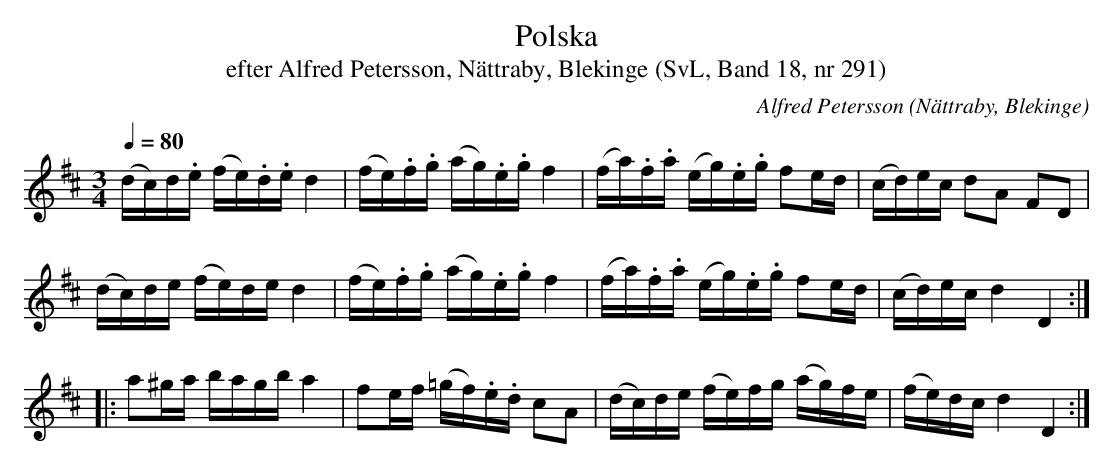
X:1
T:Polska
T:efter Alfred Petersson, Nättraby, Blekinge (SvL, Band 18, nr 291)
O:Nättraby, Blekinge
C:Alfred Petersson
M:3/4
L:1/16
Q:1/4=80
K:D
(dc)d.e (fe).d.e d4|(fe).f.g (ag).e.g f4|(fa).f.a (eg).e.g f2ed|(cd)ec d2A2 F2D2|
(dc)de (fe)de d4|(fe).f.g (ag).e.g f4|(fa).f.a (eg).e.g f2ed|(cd)ec d4 D4:|
|:a2^ga bagb a4|f2ef (=gf).e.d c2A2|(dc)de (fe)fg (ag)fe|(fe)dc d4 D4:|
